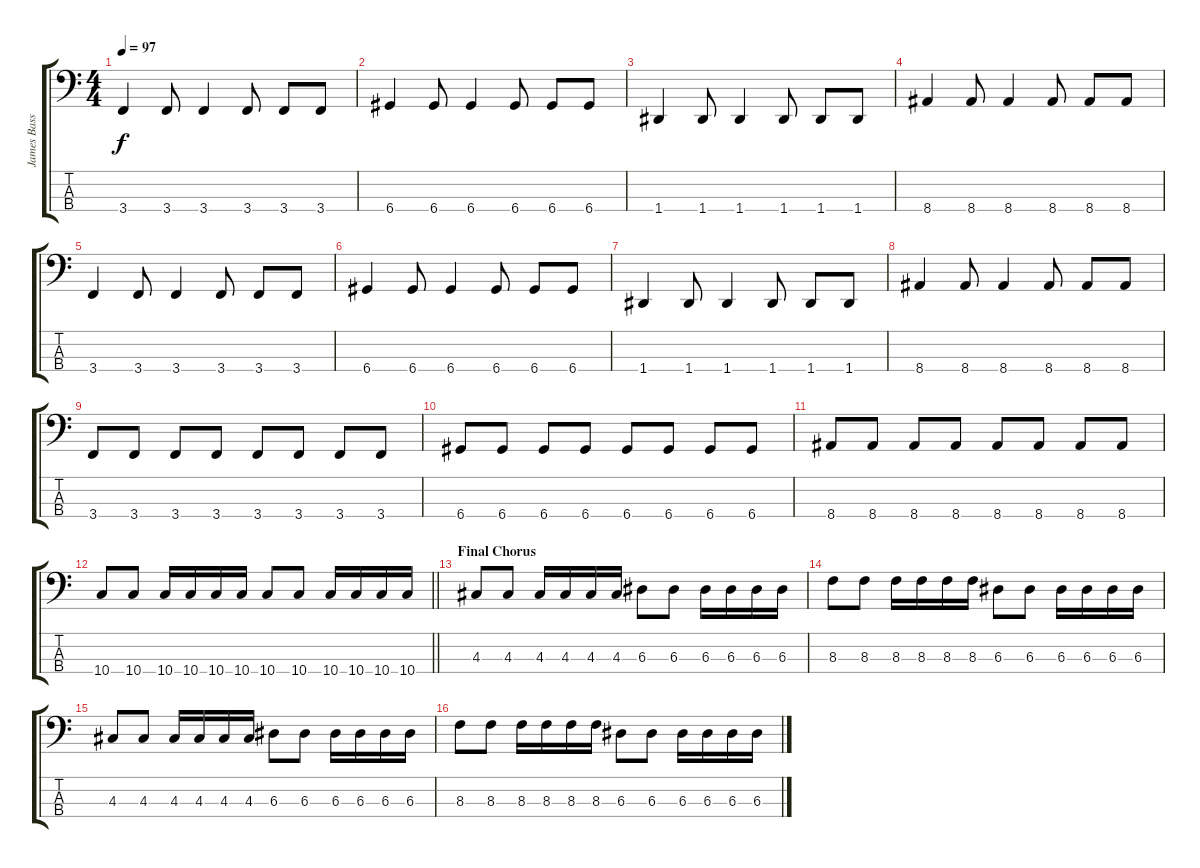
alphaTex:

\track ("James Bass" "James Bass") {instrument electricbassfinger}
\staff {score tabs}
\tuning (G2 D2 A1 D1) {hide}
\ts (4 4)
\tempo 97
\clef f4
\ks c
3.4.4{dy f} 3.4.8 3.4.4 3.4.8 3.4.8 3.4.8 |
6.4.4 6.4.8 6.4.4 6.4.8 6.4.8 6.4.8 |
1.4.4 1.4.8 1.4.4 1.4.8 1.4.8 1.4.8 |
8.4.4 8.4.8 8.4.4 8.4.8 8.4.8 8.4.8 |
3.4.4 3.4.8 3.4.4 3.4.8 3.4.8 3.4.8 |
6.4.4 6.4.8 6.4.4 6.4.8 6.4.8 6.4.8 |
1.4.4 1.4.8 1.4.4 1.4.8 1.4.8 1.4.8 |
8.4.4 8.4.8 8.4.4 8.4.8 8.4.8 8.4.8 |
3.4.8 3.4.8 3.4.8 3.4.8 3.4.8 3.4.8 3.4.8 3.4.8 |
6.4.8 6.4.8 6.4.8 6.4.8 6.4.8 6.4.8 6.4.8 6.4.8 |
8.4.8 8.4.8 8.4.8 8.4.8 8.4.8 8.4.8 8.4.8 8.4.8 |
\barLineRight lightlight
10.4.8 10.4.8 10.4.16 10.4.16 10.4.16 10.4.16 10.4.8 10.4.8 10.4.16 10.4.16 10.4.16 10.4.16 |
\section ("" "Final Chorus")
4.3.8 4.3.8 4.3.16 4.3.16 4.3.16 4.3.16 6.3.8 6.3.8 6.3.16 6.3.16 6.3.16 6.3.16 |
8.3.8 8.3.8 8.3.16 8.3.16 8.3.16 8.3.16 6.3.8 6.3.8 6.3.16 6.3.16 6.3.16 6.3.16 |
4.3.8 4.3.8 4.3.16 4.3.16 4.3.16 4.3.16 6.3.8 6.3.8 6.3.16 6.3.16 6.3.16 6.3.16 |
8.3.8 8.3.8 8.3.16 8.3.16 8.3.16 8.3.16 6.3.8 6.3.8 6.3.16 6.3.16 6.3.16 6.3.16
